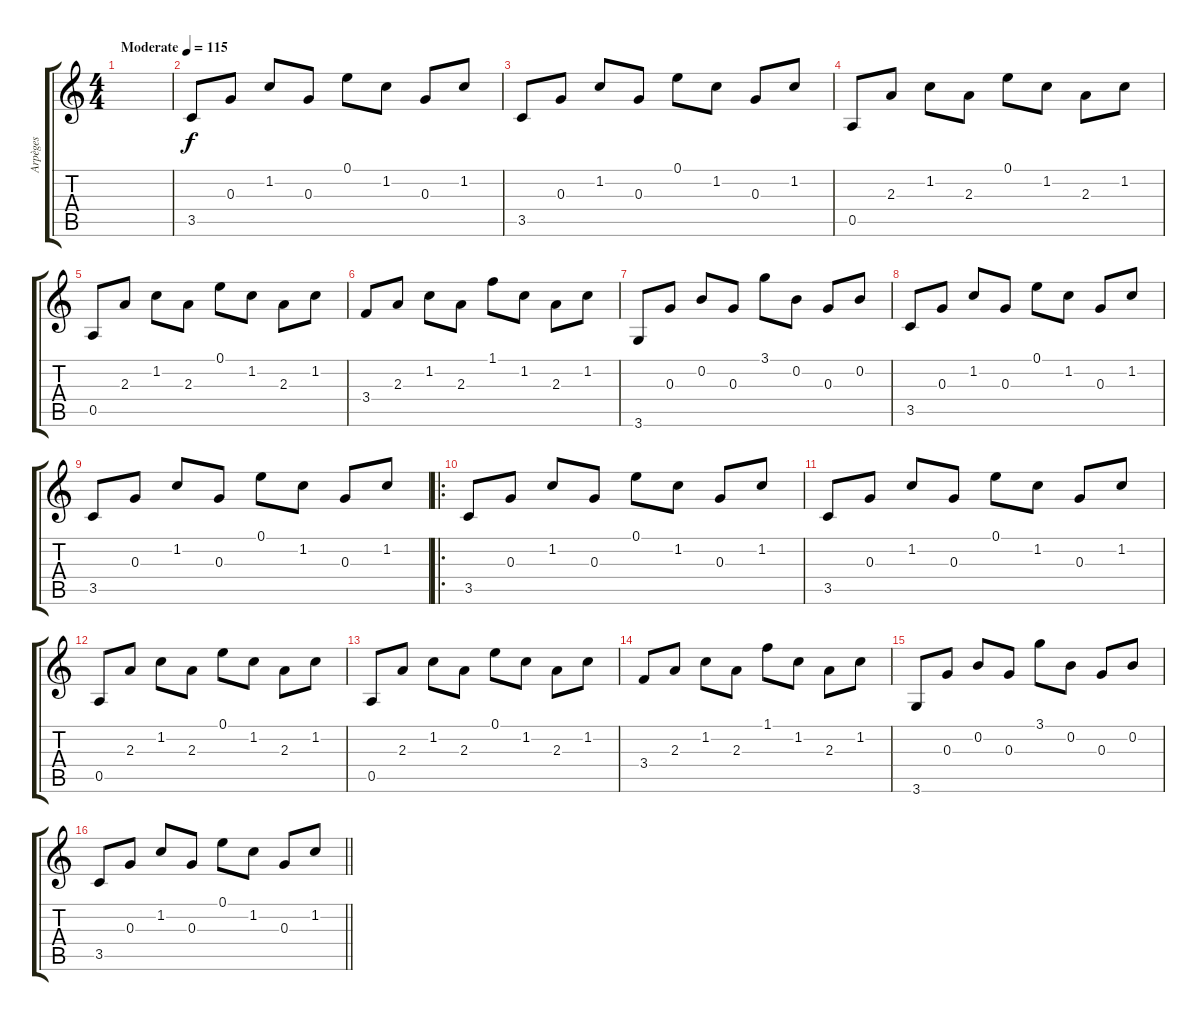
\track ("Arpèges" "Arpèges") {instrument electricguitarclean}
\staff {score tabs}
\tuning (E4 B3 G3 D3 A2 E2) {hide}
\ts (4 4)
\tempo (115 "Moderate")
\clef g2
\ks c
|
3.5.8 0.3.8 1.2.8 0.3.8 0.1.8 1.2.8 0.3.8 1.2.8 |
3.5.8 0.3.8 1.2.8 0.3.8 0.1.8 1.2.8 0.3.8 1.2.8 |
0.5.8 2.3.8 1.2.8 2.3.8 0.1.8 1.2.8 2.3.8 1.2.8 |
0.5.8 2.3.8 1.2.8 2.3.8 0.1.8 1.2.8 2.3.8 1.2.8 |
3.4.8 2.3.8 1.2.8 2.3.8 1.1.8 1.2.8 2.3.8 1.2.8 |
3.6.8 0.3.8 0.2.8 0.3.8 3.1.8 0.2.8 0.3.8 0.2.8 |
3.5.8 0.3.8 1.2.8 0.3.8 0.1.8 1.2.8 0.3.8 1.2.8 |
3.5.8 0.3.8 1.2.8 0.3.8 0.1.8 1.2.8 0.3.8 1.2.8 |
\ro
3.5.8 0.3.8 1.2.8 0.3.8 0.1.8 1.2.8 0.3.8 1.2.8 |
3.5.8 0.3.8 1.2.8 0.3.8 0.1.8 1.2.8 0.3.8 1.2.8 |
0.5.8 2.3.8 1.2.8 2.3.8 0.1.8 1.2.8 2.3.8 1.2.8 |
0.5.8 2.3.8 1.2.8 2.3.8 0.1.8 1.2.8 2.3.8 1.2.8 |
3.4.8 2.3.8 1.2.8 2.3.8 1.1.8 1.2.8 2.3.8 1.2.8 |
3.6.8 0.3.8 0.2.8 0.3.8 3.1.8 0.2.8 0.3.8 0.2.8 |
\barLineRight lightlight
3.5.8 0.3.8 1.2.8 0.3.8 0.1.8 1.2.8 0.3.8 1.2.8
